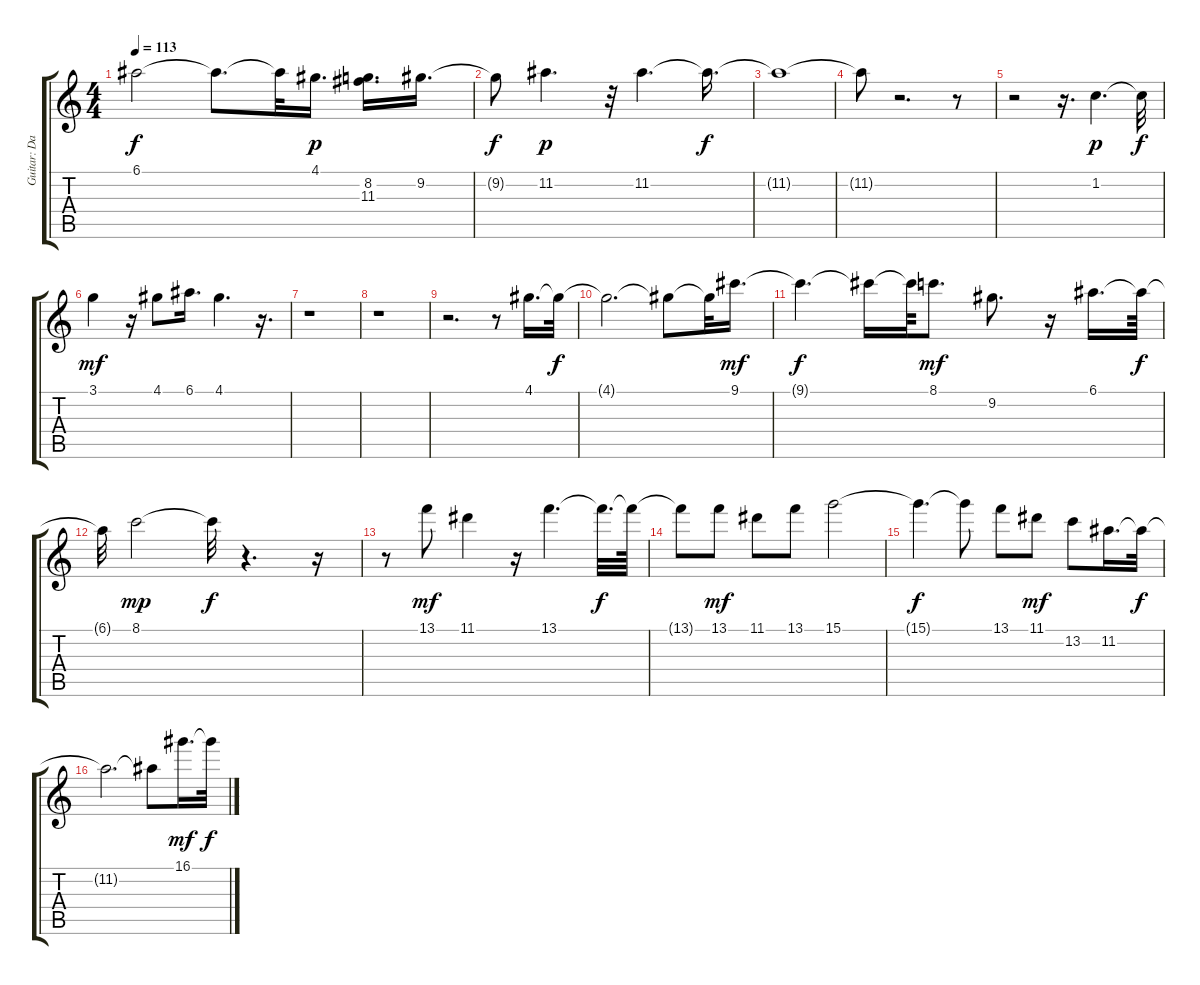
\track ("Guitar: Davey Johnstone" "Guitar: Da") {instrument distortionguitar}
\staff {score tabs}
\tuning (E4 B3 G3 D3 A2 E2) {hide}
\ts (4 4)
\tempo 113
\clef g2
\ks c
6.1{t}.2{dy f} 6.1{t}.8{d} 6.1{t}.32 4.1.16{d dy p volume 16} (8.2 11.3).16{d} 9.2.16{d} |
9.2{t}.8{dy f} 11.2.4{d dy p} r.32 11.2.4{d volume 4} 11.2{t}.16{d dy f} |
11.2{t}.1 |
11.2{t}.8 r.2{d} r.8 |
r.2 r.16{d} 1.2.4{d dy p volume 16} 1.2{t}.32{dy f} |
3.1.4{dy mf} r.16 4.1.8{volume 12} 6.1.16{d} 4.1.4{d volume 12} r.16{d} |
r.1 |
r.1 |
r.2{d} r.8 4.1.16{d volume 4} 4.1{t}.32{dy f} |
4.1{t}.2{d} 4.1{t}.8 4.1{t}.32 9.1.16{d dy mf volume 10} |
9.1{t}.4{d dy f} 9.1{t}.16 9.1{t}.64 8.1.8{d dy mf volume 3} 9.2.8{d volume 7} r.16 6.1.16{d volume 16} 6.1{t}.64{dy f} |
6.1{t}.32 8.1.2{dy mp volume 16} 8.1{t}.32{dy f} r.4{d} r.16 |
r.8 13.1.8{dy mf volume 7} 11.1.4{volume 16} r.16 13.1.4{d volume 4} 13.1{t}.32{d dy f} 13.1{t}.64 |
13.1{t}.8 13.1.8{dy mf volume 4} 11.1.8{volume 0} 13.1.8{volume 0} 15.1.2{volume 2} |
15.1{t}.4{d dy f} 15.1{t}.8 13.1.8{volume 12} 11.1.8{dy mf volume 0} 13.2.8{volume 16} 11.2.16{d volume 16} 11.2{t}.32{dy f} |
11.2{t}.2{d} 11.2{t}.8 16.1.16{d dy mf volume 16} 16.1{t}.32{dy f}
